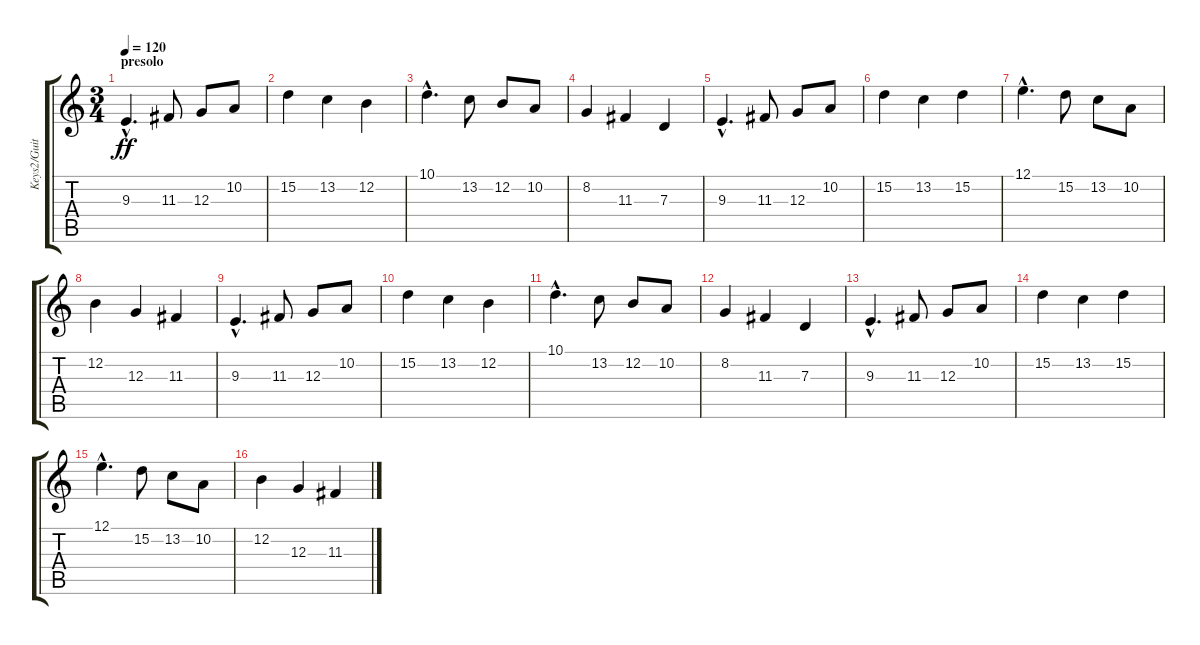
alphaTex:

\track ("Keys2/Guit3" "Keys2/Guit") {instrument stringensemble1}
\staff {score tabs}
\tuning (E4 B3 G3 D3 A2 E2) {hide}
\ts (3 4)
\section ("" "presolo")
\tempo 120
\clef g2
\ks c
9.3{hac}.4{d dy ff} 11.3.8 12.3.8 10.2.8 |
15.2.4 13.2.4 12.2.4 |
10.1{hac}.4{d} 13.2.8 12.2.8 10.2.8 |
8.2.4 11.3.4 7.3.4 |
9.3{hac}.4{d} 11.3.8 12.3.8 10.2.8 |
15.2.4 13.2.4 15.2.4 |
12.1{hac}.4{d} 15.2.8 13.2.8 10.2.8 |
12.2.4 12.3.4 11.3.4 |
9.3{hac}.4{d} 11.3.8 12.3.8 10.2.8 |
15.2.4 13.2.4 12.2.4 |
10.1{hac}.4{d} 13.2.8 12.2.8 10.2.8 |
8.2.4 11.3.4 7.3.4 |
9.3{hac}.4{d} 11.3.8 12.3.8 10.2.8 |
15.2.4 13.2.4 15.2.4 |
12.1{hac}.4{d} 15.2.8 13.2.8 10.2.8 |
12.2.4 12.3.4 11.3.4
